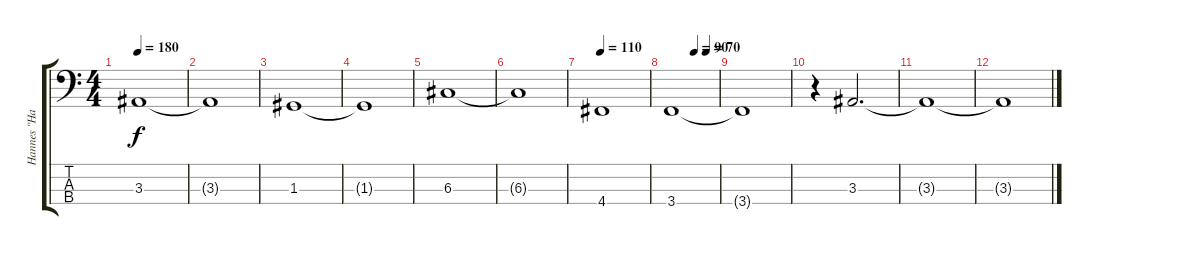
\track ("Hannes \"Hanu\" Horma" "Hannes \"Ha") {instrument electricbasspick}
\staff {score tabs}
\tuning (F2 C2 G1 D1) {hide}
\ts (4 4)
\tempo 180
\clef f4
\ks c
3.3.1{dy f} |
3.3{t}.1 |
1.3.1 |
1.3{t}.1 |
6.3.1 |
6.3{t}.1 |
\tempo 110
4.4.1 |
\tempo (90 0.5)
\tempo (70 0.75)
3.4.1 |
3.4{t}.1 |
r.4 3.3.2{d} |
3.3{t}.1{volume 7} |
3.3{t}.1{volume 4}
